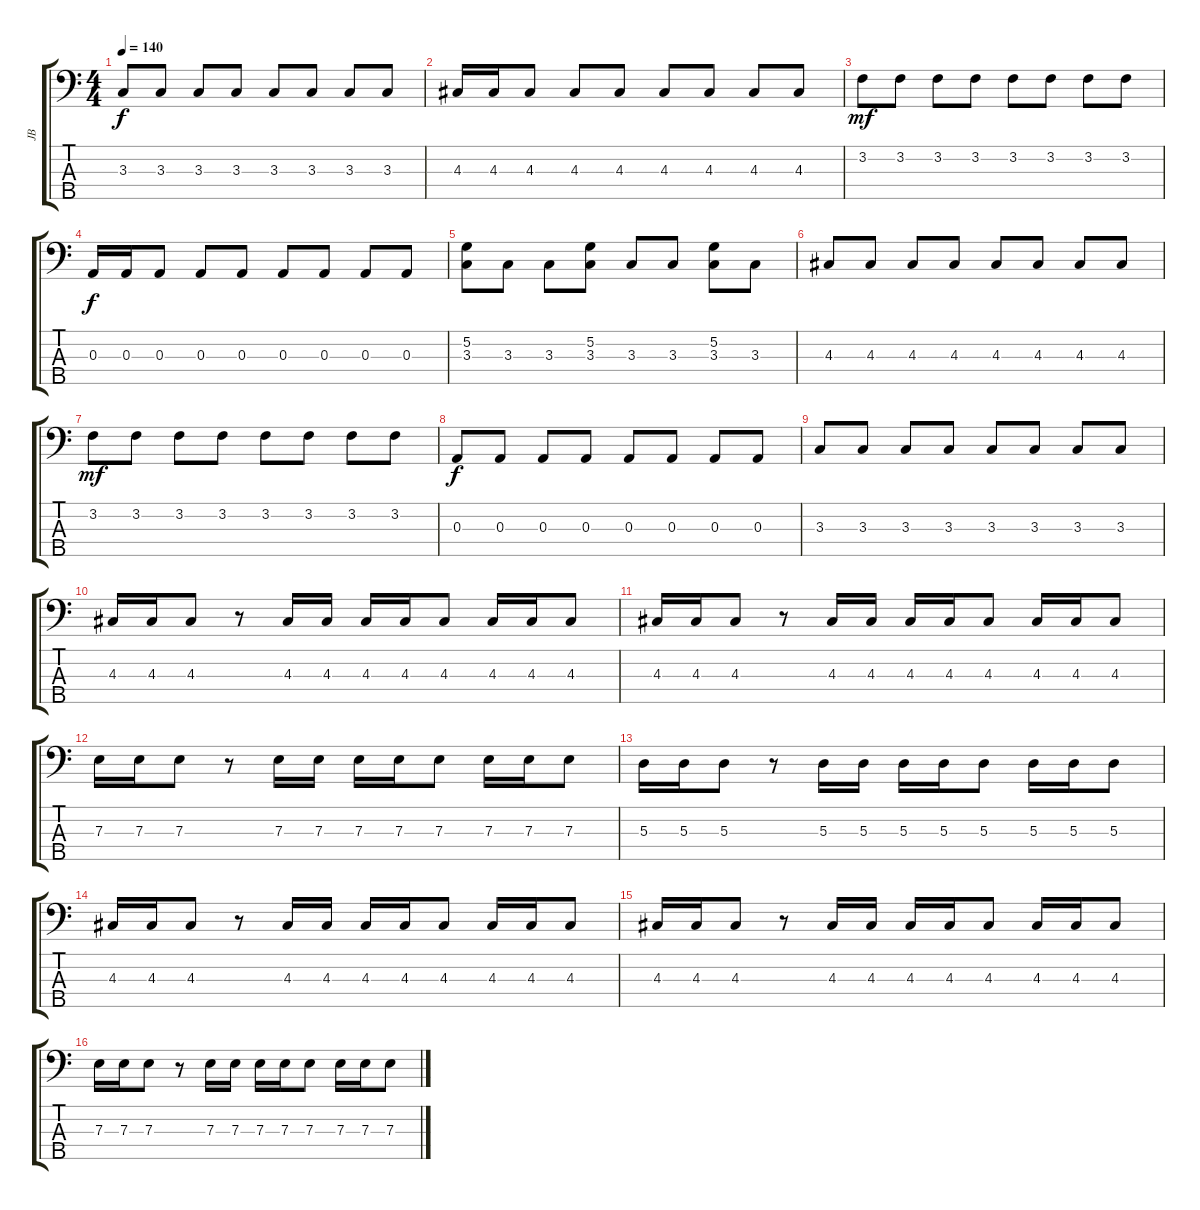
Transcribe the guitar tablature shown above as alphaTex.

\track ("JB" "JB") {instrument electricbassfinger}
\staff {score tabs}
\tuning (G2 D2 A1 E1 B0) {hide}
\ts (4 4)
\tempo 140
\clef f4
\ks c
3.3.8{dy f} 3.3.8 3.3.8 3.3.8 3.3.8 3.3.8 3.3.8 3.3.8 |
4.3.16 4.3.16 4.3.8 4.3.8 4.3.8 4.3.8 4.3.8 4.3.8 4.3.8 |
3.2.8{dy mf} 3.2.8 3.2.8 3.2.8 3.2.8 3.2.8 3.2.8 3.2.8 |
0.3.16{dy f} 0.3.16 0.3.8 0.3.8 0.3.8 0.3.8 0.3.8 0.3.8 0.3.8 |
(5.2 3.3).8 3.3.8 3.3.8 (5.2 3.3).8 3.3.8 3.3.8 (5.2 3.3).8 3.3.8 |
4.3.8 4.3.8 4.3.8 4.3.8 4.3.8 4.3.8 4.3.8 4.3.8 |
3.2.8{dy mf} 3.2.8 3.2.8 3.2.8 3.2.8 3.2.8 3.2.8 3.2.8 |
0.3.8{dy f} 0.3.8 0.3.8 0.3.8 0.3.8 0.3.8 0.3.8 0.3.8 |
3.3.8 3.3.8 3.3.8 3.3.8 3.3.8 3.3.8 3.3.8 3.3.8 |
4.3.16 4.3.16 4.3.8 r.8 4.3.16 4.3.16 4.3.16 4.3.16 4.3.8 4.3.16 4.3.16 4.3.8 |
4.3.16 4.3.16 4.3.8 r.8 4.3.16 4.3.16 4.3.16 4.3.16 4.3.8 4.3.16 4.3.16 4.3.8 |
7.3.16 7.3.16 7.3.8 r.8 7.3.16 7.3.16 7.3.16 7.3.16 7.3.8 7.3.16 7.3.16 7.3.8 |
5.3.16 5.3.16 5.3.8 r.8 5.3.16 5.3.16 5.3.16 5.3.16 5.3.8 5.3.16 5.3.16 5.3.8 |
4.3.16 4.3.16 4.3.8 r.8 4.3.16 4.3.16 4.3.16 4.3.16 4.3.8 4.3.16 4.3.16 4.3.8 |
4.3.16 4.3.16 4.3.8 r.8 4.3.16 4.3.16 4.3.16 4.3.16 4.3.8 4.3.16 4.3.16 4.3.8 |
7.3.16 7.3.16 7.3.8 r.8 7.3.16 7.3.16 7.3.16 7.3.16 7.3.8 7.3.16 7.3.16 7.3.8
